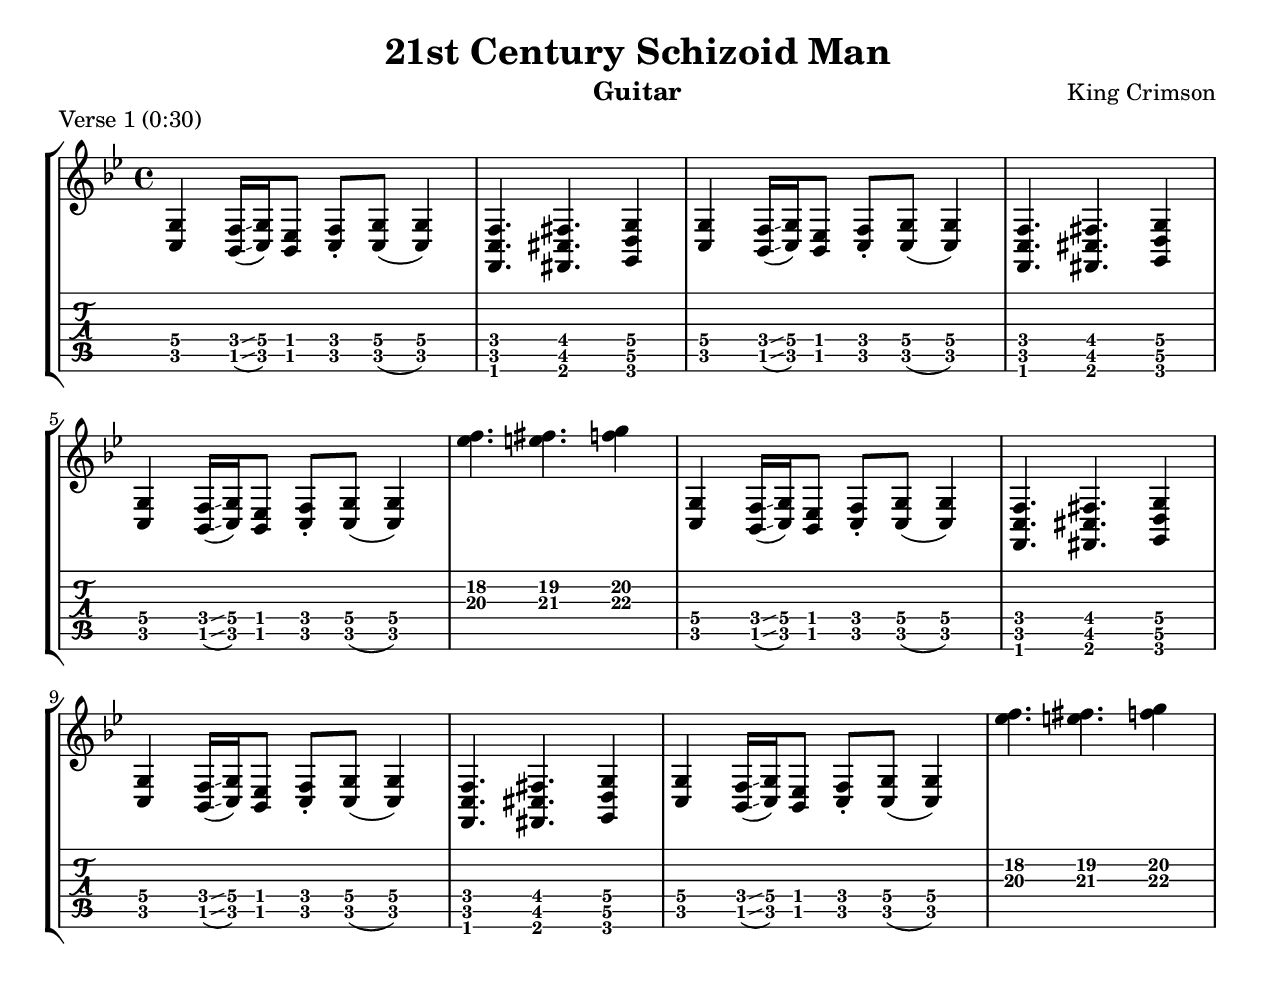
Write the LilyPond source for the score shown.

#(set-default-paper-size "letter")

\version "2.18.0"
\header{
  title = "21st Century Schizoid Man"
  composer = "King Crimson"
  instrument = "Guitar"
}
\include "english.ly"
\layout {
  indent = 0.0\cm
  \omit Voice.StringNumber
}

\markup { Verse 1 (0:30) }

lickOne = \relative {
  < c g' >4
  < bflat f' >16(\glissando
  < c g' >)
  < bflat eflat >8
  < c f >8-.
  < c g' >8(
  < c g' >4)
}

lickTwo = \relative {
  < f, c' f>4.
  < fsharp csharp' fsharp>4.
  < g d' g>4
}

lickThree = \relative c'' {
  < eflat\3 f\2 > 4.
  < e\3 fsharp\2 > 4.
  < f\3 g\2 > 4
}

music = \relative {
  \set minimumFret = #1
  \set restrainOpenStrings = ##t

  \key g \minor

  \repeat unfold 2 {
    \repeat unfold 2 {
      \lickOne
      \lickTwo
    }
    \lickOne
    \lickThree
  }

}
\score {
  \new StaffGroup <<
    % \new ChordNames {
    %   \powerChords
    %   \music
    % }
    \new Staff {
      \clef "treble"
      \music
    }
    \new TabStaff {
      % \tabFullNotation
      \music
    }
  >>
}
